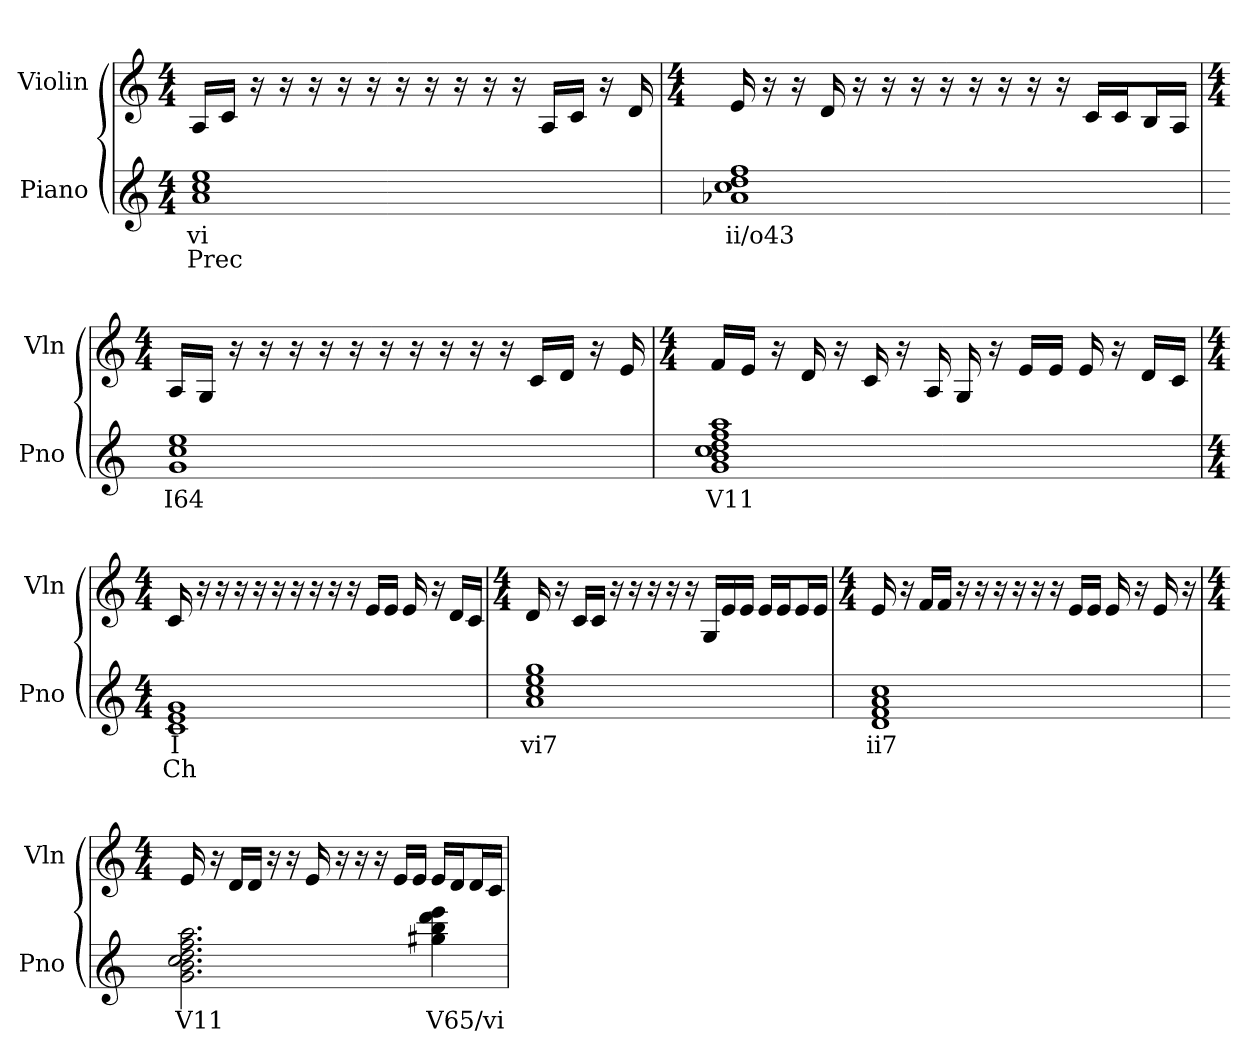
**kern	**text	**text	**kern
*part2	*part2	*part2	*part1
*staff2	*staff2	*staff2	*staff1
*I"Piano	*	*	*I"Violin
*I'Pno	*	*	*I'Vln
*k[]	*	*	*
*C:	*	*	*
*M4/4	*	*	*M4/4
=	=	=	=
1a 1cc 1ee	vi	Prec	16ALL
.	.	.	16cJJ
.	.	.	16r
.	.	.	16r
.	.	.	16r
.	.	.	16r
.	.	.	16r
.	.	.	16r
.	.	.	16r
.	.	.	16r
.	.	.	16r
.	.	.	16r
.	.	.	16ALL
.	.	.	16cJJ
.	.	.	16r
.	.	.	16d
=	=	=	=
*k[]	*	*	*
*C:	*	*	*
*	*	*	*M4/4
1a-X 1cc 1dd 1ff	ii/o43	.	16e
.	.	.	16r
.	.	.	16r
.	.	.	16d
.	.	.	16r
.	.	.	16r
.	.	.	16r
.	.	.	16r
.	.	.	16r
.	.	.	16r
.	.	.	16r
.	.	.	16r
.	.	.	16cLL
.	.	.	16cJ
.	.	.	16BL
.	.	.	16AJJ
=	=	=	=
*k[]	*	*	*
*C:	*	*	*
*	*	*	*M4/4
1g 1cc 1ee	I64	.	16ALL
.	.	.	16GJJ
.	.	.	16r
.	.	.	16r
.	.	.	16r
.	.	.	16r
.	.	.	16r
.	.	.	16r
.	.	.	16r
.	.	.	16r
.	.	.	16r
.	.	.	16r
.	.	.	16cLL
.	.	.	16dJJ
.	.	.	16r
.	.	.	16e
=	=	=	=
*k[]	*	*	*
*C:	*	*	*
*	*	*	*M4/4
1g 1b 1dd 1ff 1aa 1cc	V11	.	16fLL
.	.	.	16eJJ
.	.	.	16r
.	.	.	16d
.	.	.	16r
.	.	.	16c
.	.	.	16r
.	.	.	16A
.	.	.	16G
.	.	.	16r
.	.	.	16eLL
.	.	.	16eJJ
.	.	.	16e
.	.	.	16r
.	.	.	16dLL
.	.	.	16cJJ
=	=	=	=
*k[]	*	*	*
*C:	*	*	*
*M4/4	*	*	*M4/4
1c 1e 1g	I	Ch	16c
.	.	.	16r
.	.	.	16r
.	.	.	16r
.	.	.	16r
.	.	.	16r
.	.	.	16r
.	.	.	16r
.	.	.	16r
.	.	.	16r
.	.	.	16eLL
.	.	.	16eJJ
.	.	.	16e
.	.	.	16r
.	.	.	16dLL
.	.	.	16cJJ
=	=	=	=
*k[]	*	*	*
*C:	*	*	*
*	*	*	*M4/4
1a 1cc 1ee 1gg	vi7	.	16d
.	.	.	16r
.	.	.	16cLL
.	.	.	16cJJ
.	.	.	16r
.	.	.	16r
.	.	.	16r
.	.	.	16r
.	.	.	16r
.	.	.	16GLL
.	.	.	16e
.	.	.	16eJJ
.	.	.	16eLL
.	.	.	16eJ
.	.	.	16eL
.	.	.	16eJJ
=	=	=	=
*k[]	*	*	*
*C:	*	*	*
*	*	*	*M4/4
1d 1f 1a 1cc	ii7	.	16e
.	.	.	16r
.	.	.	16fLL
.	.	.	16fJJ
.	.	.	16r
.	.	.	16r
.	.	.	16r
.	.	.	16r
.	.	.	16r
.	.	.	16r
.	.	.	16eLL
.	.	.	16eJJ
.	.	.	16e
.	.	.	16r
.	.	.	16e
.	.	.	16r
=	=	=	=
*k[]	*	*	*
*C:	*	*	*
*	*	*	*M4/4
2.g 2.b 2.dd 2.ff 2.aa 2.cc	V11	.	16e
.	.	.	16r
.	.	.	16dLL
.	.	.	16dJJ
.	.	.	16r
.	.	.	16r
.	.	.	16e
.	.	.	16r
.	.	.	16r
.	.	.	16r
.	.	.	16eLL
.	.	.	16eJJ
4gg#X 4bb 4ddd 4eee	V65/vi	.	16eLL
.	.	.	16dJ
.	.	.	16dL
.	.	.	16cJJ
=	=	=	=
*-	*-	*-	*-
